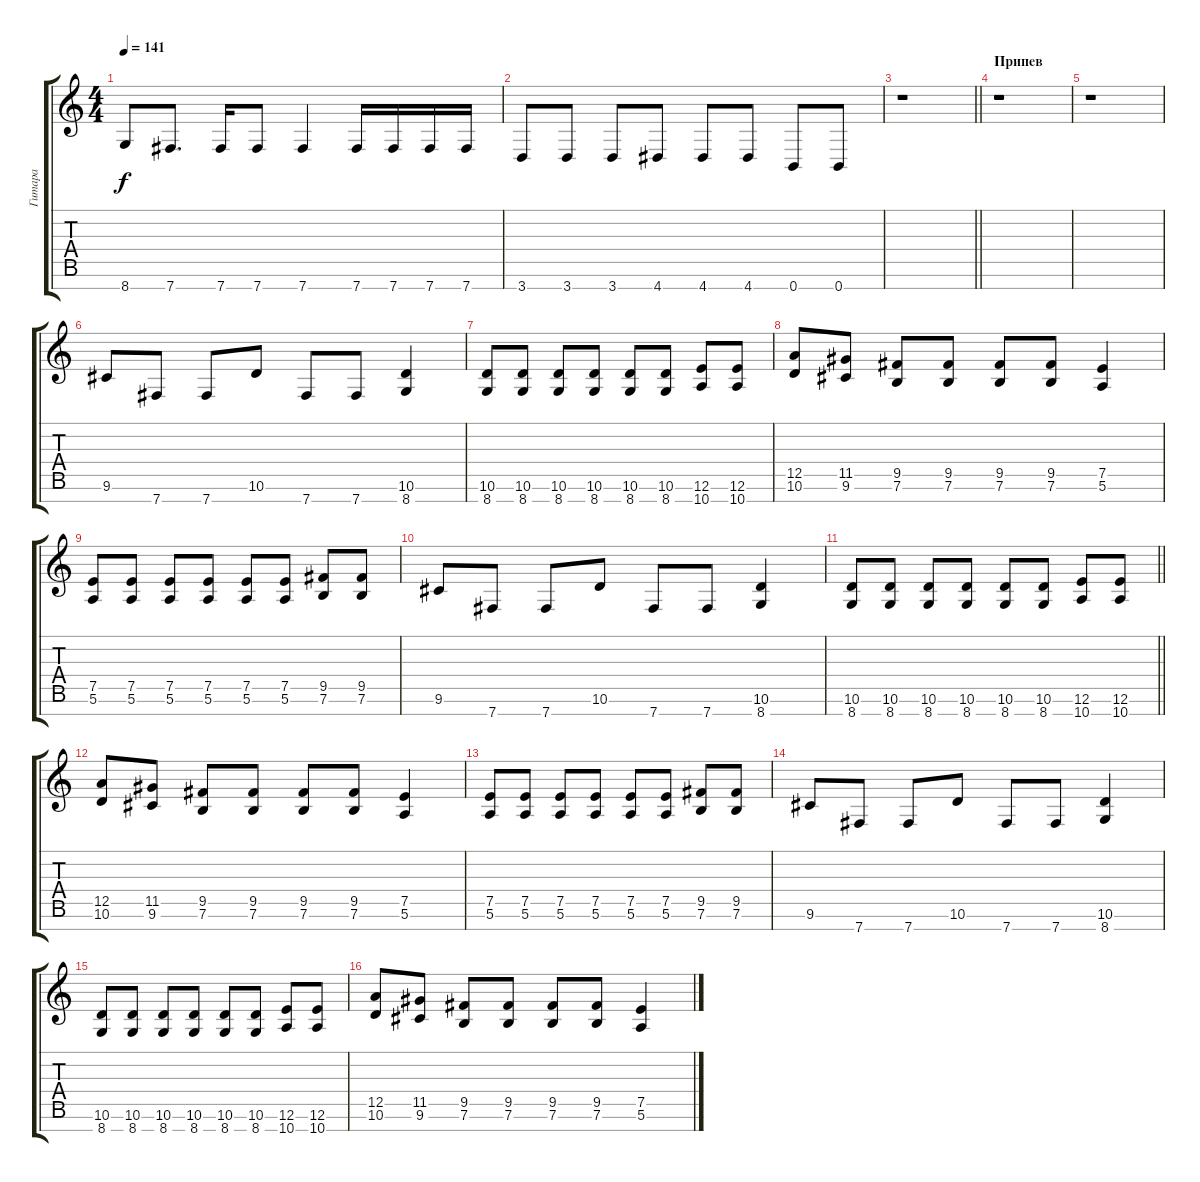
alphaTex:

\track ("Гитара" "Гитара") {instrument distortionguitar}
\staff {score tabs}
\tuning (E4 B3 G3 D3 A2 E2 B1) {hide}
\ts (4 4)
\tempo 141
\clef g2
\ks c
8.7.8{dy f} 7.7.8{d} 7.7.16 7.7.8 7.7.4 7.7.16 7.7.16 7.7.16 7.7.16 |
3.7.8 3.7.8 3.7.8 4.7.8 4.7.8 4.7.8 0.7.8 0.7.8 |
\barLineRight lightlight
r.1 |
\section ("" "Припев")
r.1 |
r.1 |
9.6.8 7.7.8 7.7.8 10.6.8 7.7.8 7.7.8 (10.6 8.7).4 |
(10.6 8.7).8 (10.6 8.7).8 (10.6 8.7).8 (10.6 8.7).8 (10.6 8.7).8 (10.6 8.7).8 (12.6 10.7).8 (12.6 10.7).8 |
(12.5 10.6).8 (11.5 9.6).8 (9.5 7.6).8 (9.5 7.6).8 (9.5 7.6).8 (9.5 7.6).8 (7.5 5.6).4 |
(7.5 5.6).8 (7.5 5.6).8 (7.5 5.6).8 (7.5 5.6).8 (7.5 5.6).8 (7.5 5.6).8 (9.5 7.6).8 (9.5 7.6).8 |
9.6.8 7.7.8 7.7.8 10.6.8 7.7.8 7.7.8 (10.6 8.7).4 |
\barLineRight lightlight
(10.6 8.7).8 (10.6 8.7).8 (10.6 8.7).8 (10.6 8.7).8 (10.6 8.7).8 (10.6 8.7).8 (12.6 10.7).8 (12.6 10.7).8 |
\section ("" "")
(12.5 10.6).8 (11.5 9.6).8 (9.5 7.6).8 (9.5 7.6).8 (9.5 7.6).8 (9.5 7.6).8 (7.5 5.6).4 |
(7.5 5.6).8 (7.5 5.6).8 (7.5 5.6).8 (7.5 5.6).8 (7.5 5.6).8 (7.5 5.6).8 (9.5 7.6).8 (9.5 7.6).8 |
9.6.8 7.7.8 7.7.8 10.6.8 7.7.8 7.7.8 (10.6 8.7).4 |
(10.6 8.7).8 (10.6 8.7).8 (10.6 8.7).8 (10.6 8.7).8 (10.6 8.7).8 (10.6 8.7).8 (12.6 10.7).8 (12.6 10.7).8 |
(12.5 10.6).8 (11.5 9.6).8 (9.5 7.6).8 (9.5 7.6).8 (9.5 7.6).8 (9.5 7.6).8 (7.5 5.6).4
